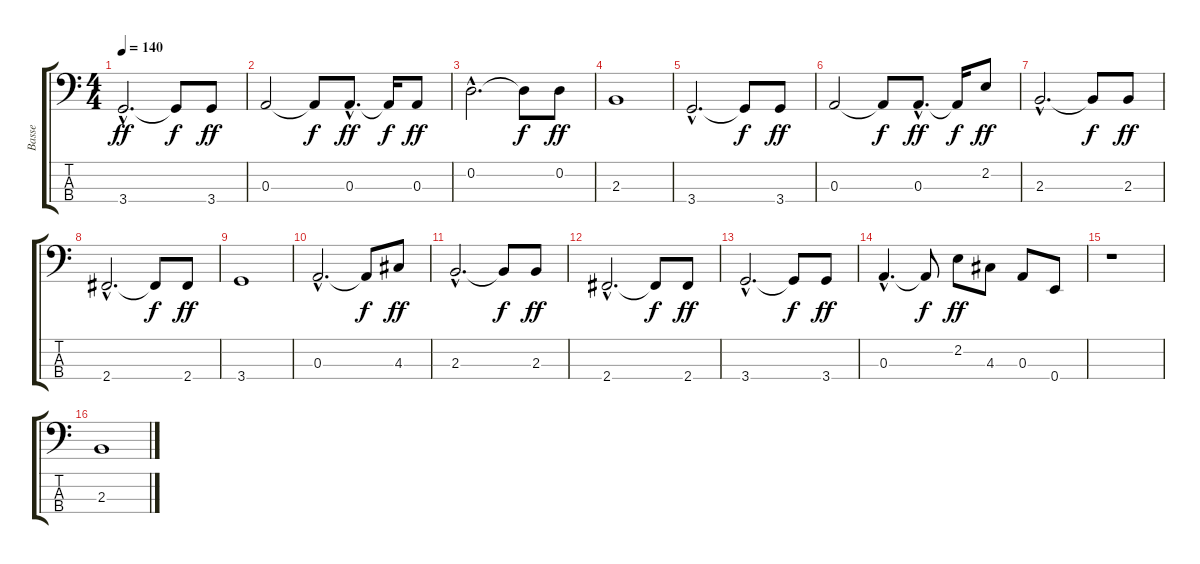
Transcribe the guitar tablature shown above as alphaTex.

\track ("Basse" "Basse") {instrument electricbassfinger}
\staff {score tabs}
\tuning (G2 D2 A1 E1) {hide}
\ts (4 4)
\tempo 140
\clef f4
\ks c
3.4{hac}.2{d dy ff} 3.4{t}.8{dy f} 3.4.8{dy ff} |
0.3.2 0.3{t}.8{dy f} 0.3{hac}.8{d dy ff} 0.3{t}.16{dy f} 0.3.8{dy ff} |
0.2{hac}.2{d} 0.2{t}.8{dy f} 0.2.8{dy ff} |
2.3.1 |
3.4{hac}.2{d} 3.4{t}.8{dy f} 3.4.8{dy ff} |
0.3.2 0.3{t}.8{dy f} 0.3{hac}.8{d dy ff} 0.3{t}.16{dy f} 2.2.8{dy ff} |
2.3{hac}.2{d} 2.3{t}.8{dy f} 2.3.8{dy ff} |
2.4{hac}.2{d} 2.4{t}.8{dy f} 2.4.8{dy ff} |
3.4.1 |
0.3{hac}.2{d} 0.3{t}.8{dy f} 4.3.8{dy ff} |
2.3{hac}.2{d} 2.3{t}.8{dy f} 2.3.8{dy ff} |
2.4{hac}.2{d} 2.4{t}.8{dy f} 2.4.8{dy ff} |
3.4{hac}.2{d} 3.4{t}.8{dy f} 3.4.8{dy ff} |
0.3{hac}.4{d} 0.3{t}.8{dy f} 2.2.8{dy ff} 4.3.8 0.3.8 0.4.8 |
r.1 |
2.3.1
